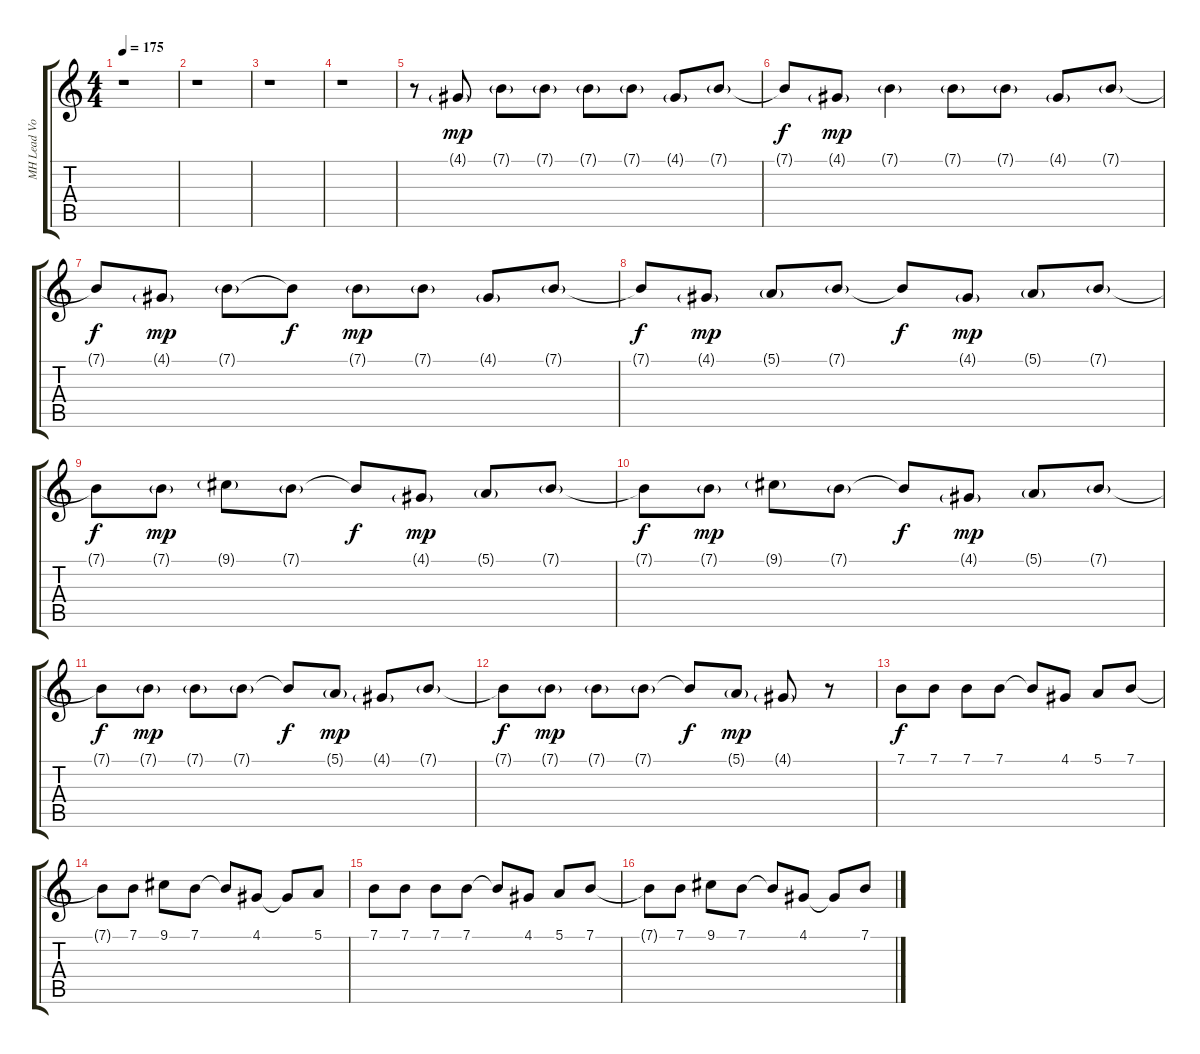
\track ("MH Lead Vocals" "MH Lead Vo") {instrument cello}
\staff {score tabs}
\tuning (E4 B3 G3 D3 A2 E2) {hide}
\ts (4 4)
\tempo 175
\clef g2
\ks c
r.1{dy f} |
r.1 |
r.1 |
r.1 |
r.8 4.1{g}.8{dy mp} 7.1{g}.8 7.1{g}.8 7.1{g}.8 7.1{g}.8 4.1{g}.8 7.1{g}.8 |
7.1{t}.8{dy f} 4.1{g}.8{dy mp} 7.1{g}.4 7.1{g}.8 7.1{g}.8 4.1{g}.8 7.1{g}.8 |
7.1{t}.8{dy f} 4.1{g}.8{dy mp} 7.1{g}.8 7.1{t}.8{dy f} 7.1{g}.8{dy mp} 7.1{g}.8 4.1{g}.8 7.1{g}.8 |
7.1{t}.8{dy f} 4.1{g}.8{dy mp} 5.1{g}.8 7.1{g}.8 7.1{t}.8{dy f} 4.1{g}.8{dy mp} 5.1{g}.8 7.1{g}.8 |
7.1{t}.8{dy f} 7.1{g}.8{dy mp} 9.1{g}.8 7.1{g}.8 7.1{t}.8{dy f} 4.1{g}.8{dy mp} 5.1{g}.8 7.1{g}.8 |
7.1{t}.8{dy f} 7.1{g}.8{dy mp} 9.1{g}.8 7.1{g}.8 7.1{t}.8{dy f} 4.1{g}.8{dy mp} 5.1{g}.8 7.1{g}.8 |
7.1{t}.8{dy f} 7.1{g}.8{dy mp} 7.1{g}.8 7.1{g}.8 7.1{t}.8{dy f} 5.1{g}.8{dy mp} 4.1{g}.8 7.1{g}.8 |
7.1{t}.8{dy f} 7.1{g}.8{dy mp} 7.1{g}.8 7.1{g}.8 7.1{t}.8{dy f} 5.1{g}.8{dy mp} 4.1{g}.8 r.8 |
7.1.8{dy f} 7.1.8 7.1.8 7.1.8 7.1{t}.8 4.1.8 5.1.8 7.1.8 |
7.1{t}.8 7.1.8 9.1.8 7.1.8 7.1{t}.8 4.1.8 4.1{t}.8 5.1.8 |
7.1.8 7.1.8 7.1.8 7.1.8 7.1{t}.8 4.1.8 5.1.8 7.1.8 |
7.1{t}.8 7.1.8 9.1.8 7.1.8 7.1{t}.8 4.1.8 4.1{t}.8 7.1.8
